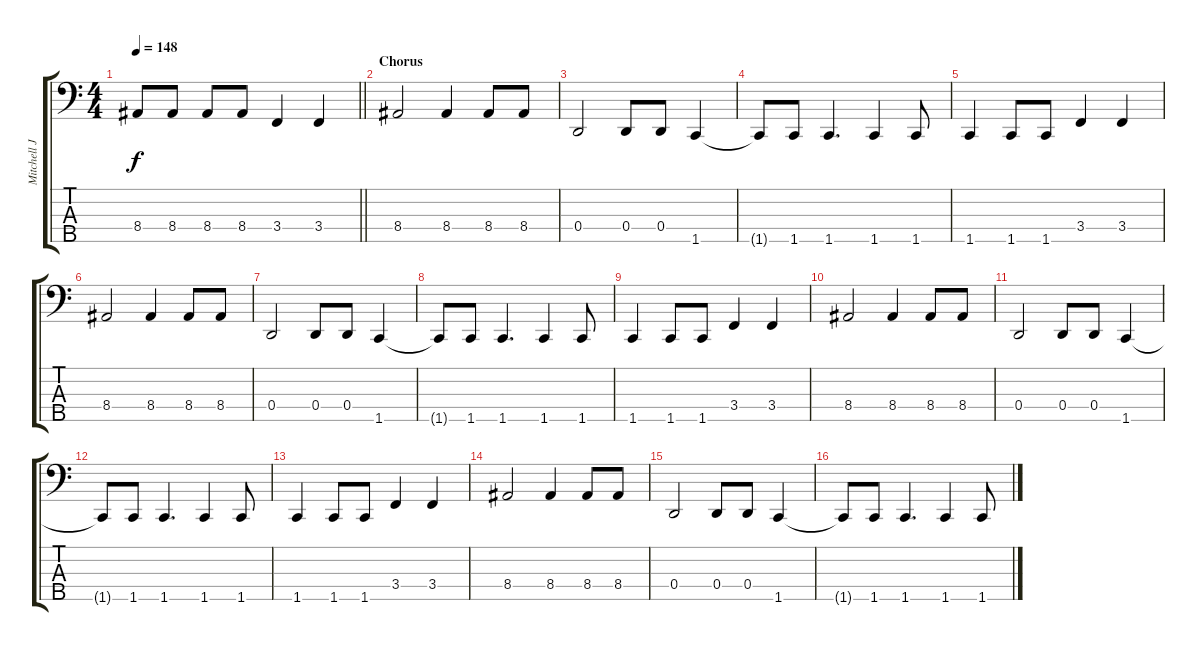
\track ("Mitchell James" "Mitchell J") {instrument electricbassfinger}
\staff {score tabs}
\tuning (G2 D2 A1 D1 B0) {hide}
\ts (4 4)
\tempo 148
\clef f4
\barLineRight lightlight
\ks c
8.4.8{dy f} 8.4.8 8.4.8 8.4.8 3.4.4 3.4.4 |
\section ("" "Chorus")
8.4.2 8.4.4 8.4.8 8.4.8 |
0.4.2 0.4.8 0.4.8 1.5.4 |
1.5{t}.8 1.5.8 1.5.4{d} 1.5.4 1.5.8 |
1.5.4 1.5.8 1.5.8 3.4.4 3.4.4 |
8.4.2 8.4.4 8.4.8 8.4.8 |
0.4.2 0.4.8 0.4.8 1.5.4 |
1.5{t}.8 1.5.8 1.5.4{d} 1.5.4 1.5.8 |
1.5.4 1.5.8 1.5.8 3.4.4 3.4.4 |
8.4.2 8.4.4 8.4.8 8.4.8 |
0.4.2 0.4.8 0.4.8 1.5.4 |
1.5{t}.8 1.5.8 1.5.4{d} 1.5.4 1.5.8 |
1.5.4 1.5.8 1.5.8 3.4.4 3.4.4 |
8.4.2 8.4.4 8.4.8 8.4.8 |
0.4.2 0.4.8 0.4.8 1.5.4 |
1.5{t}.8 1.5.8 1.5.4{d} 1.5.4 1.5.8
